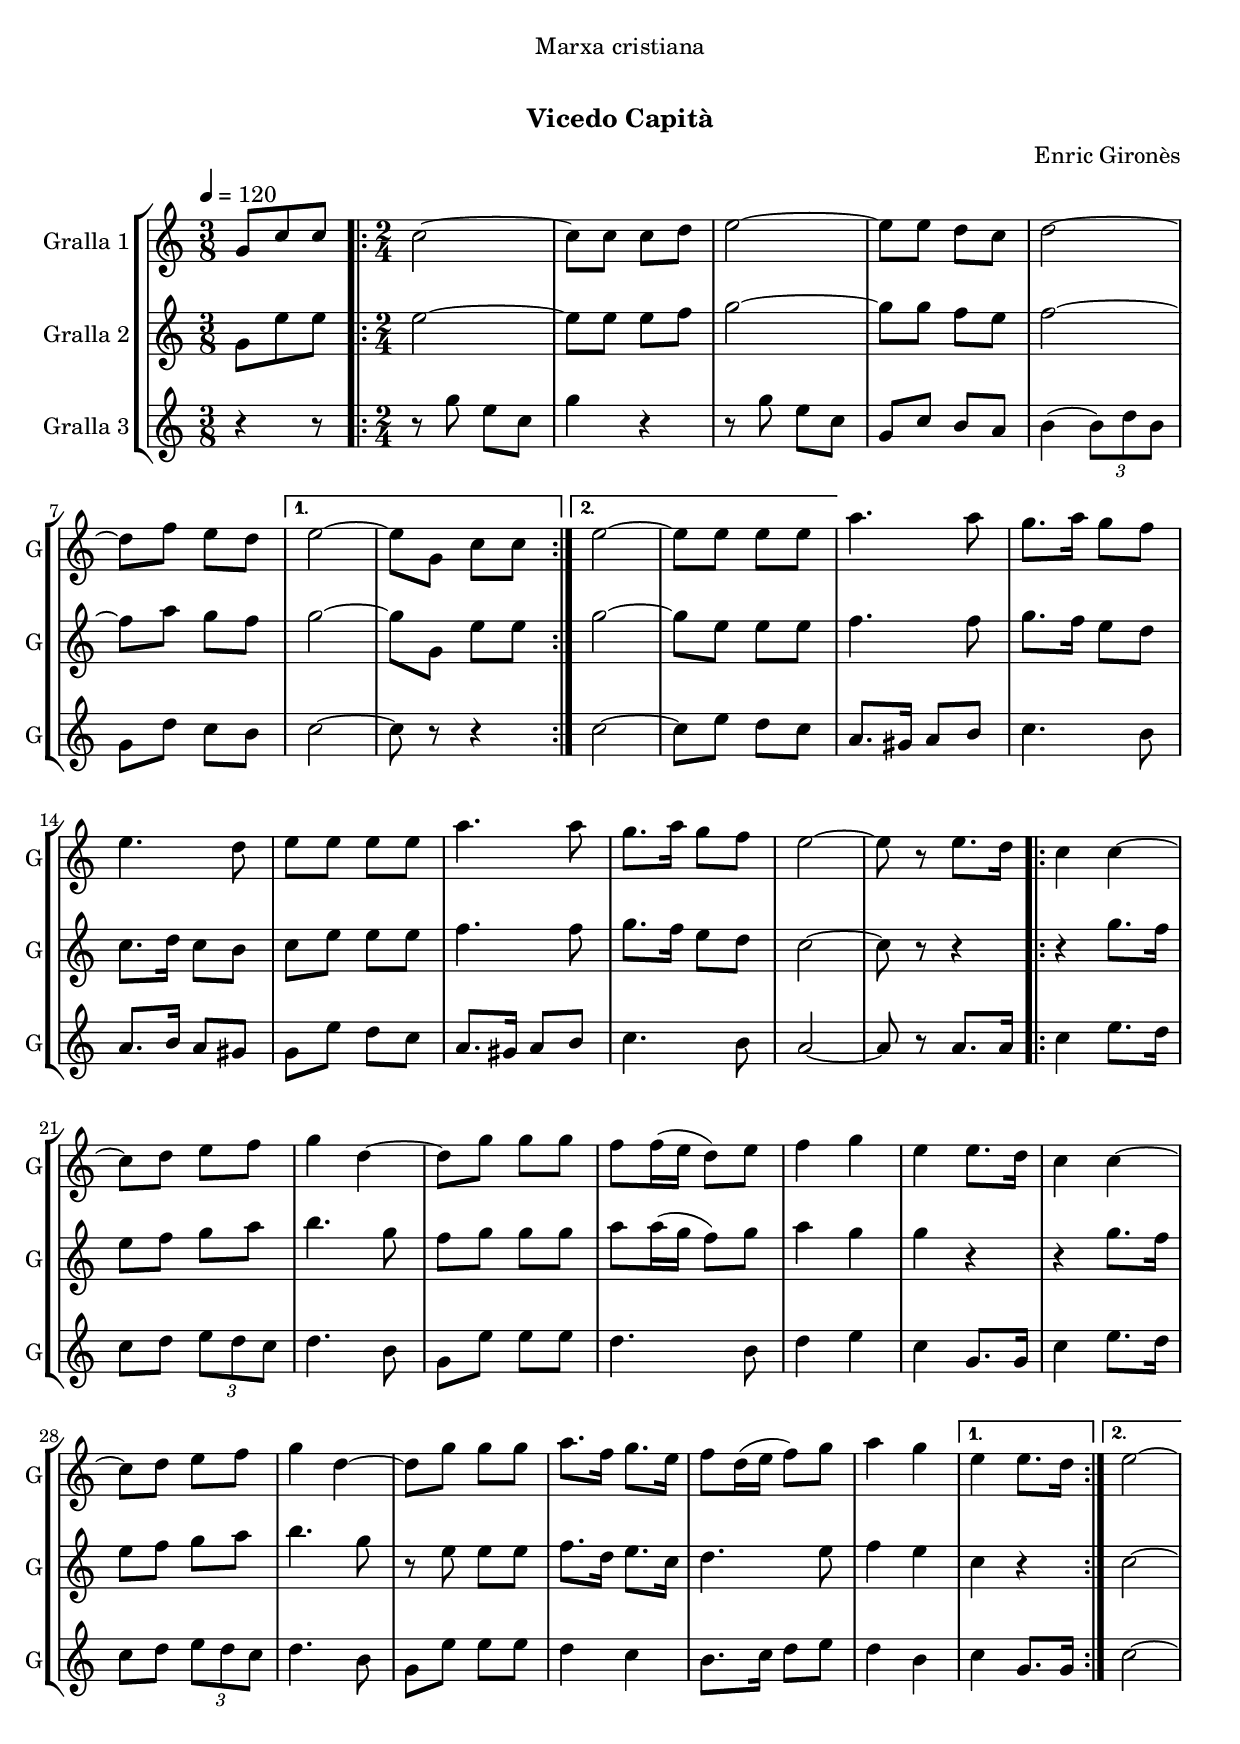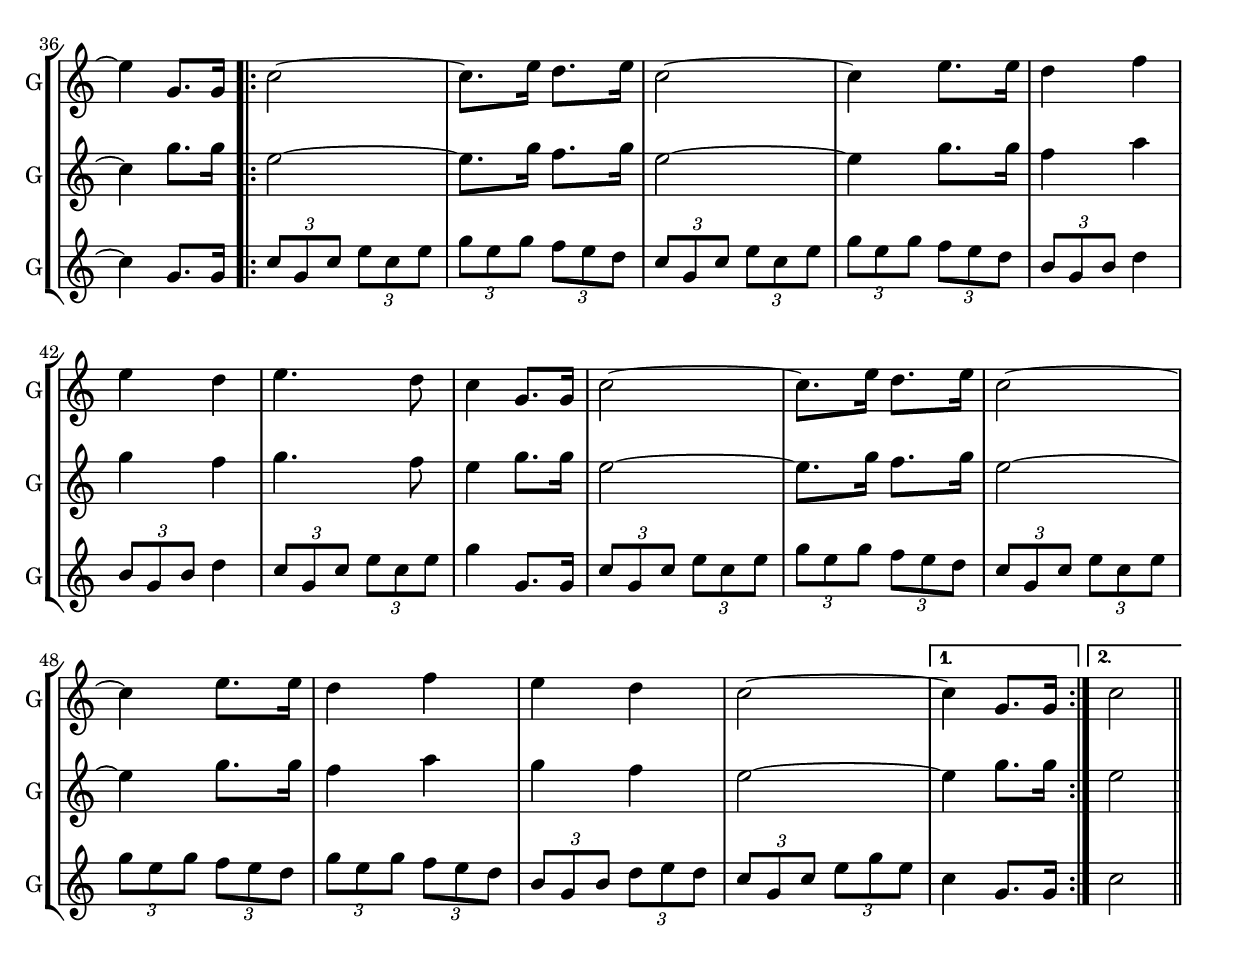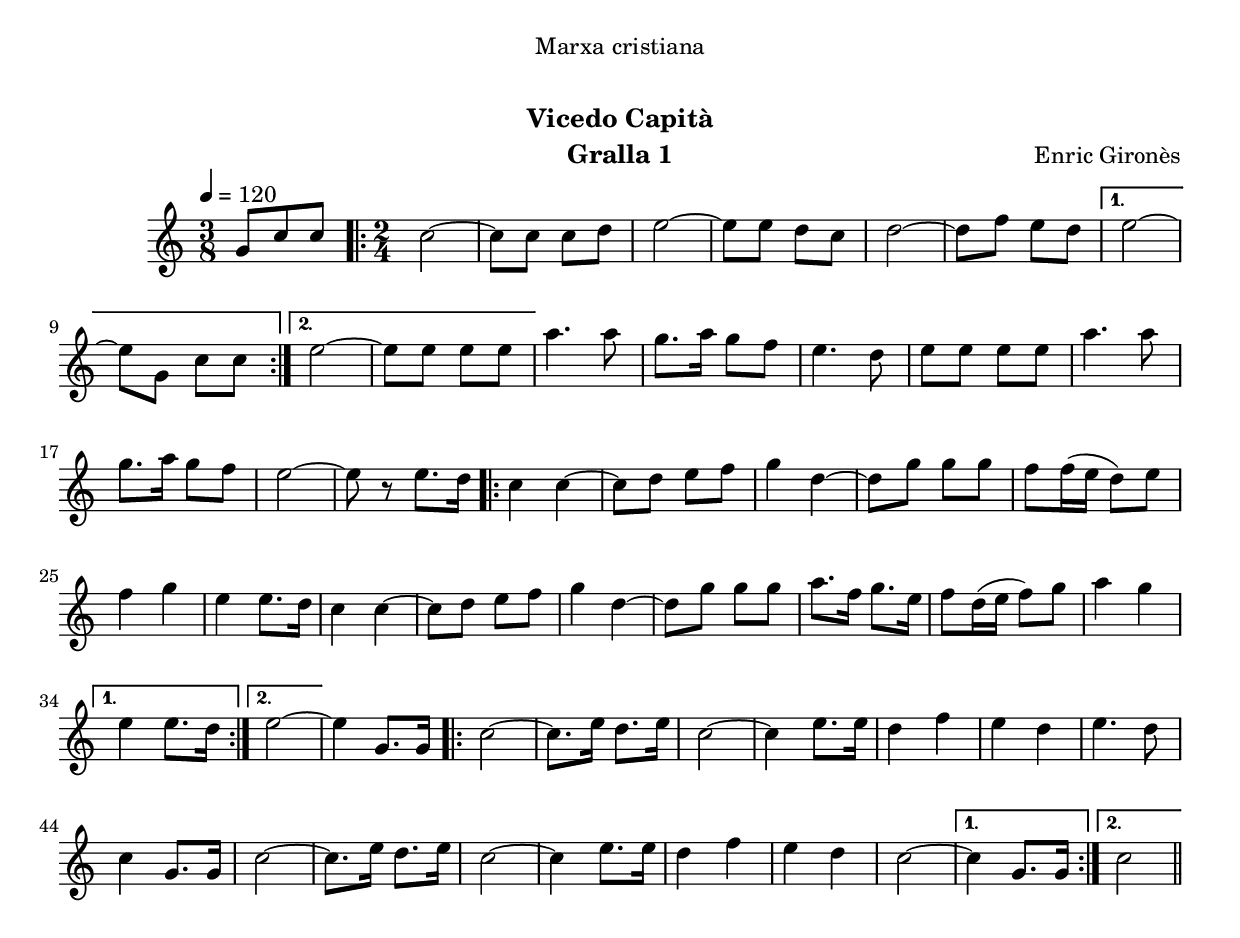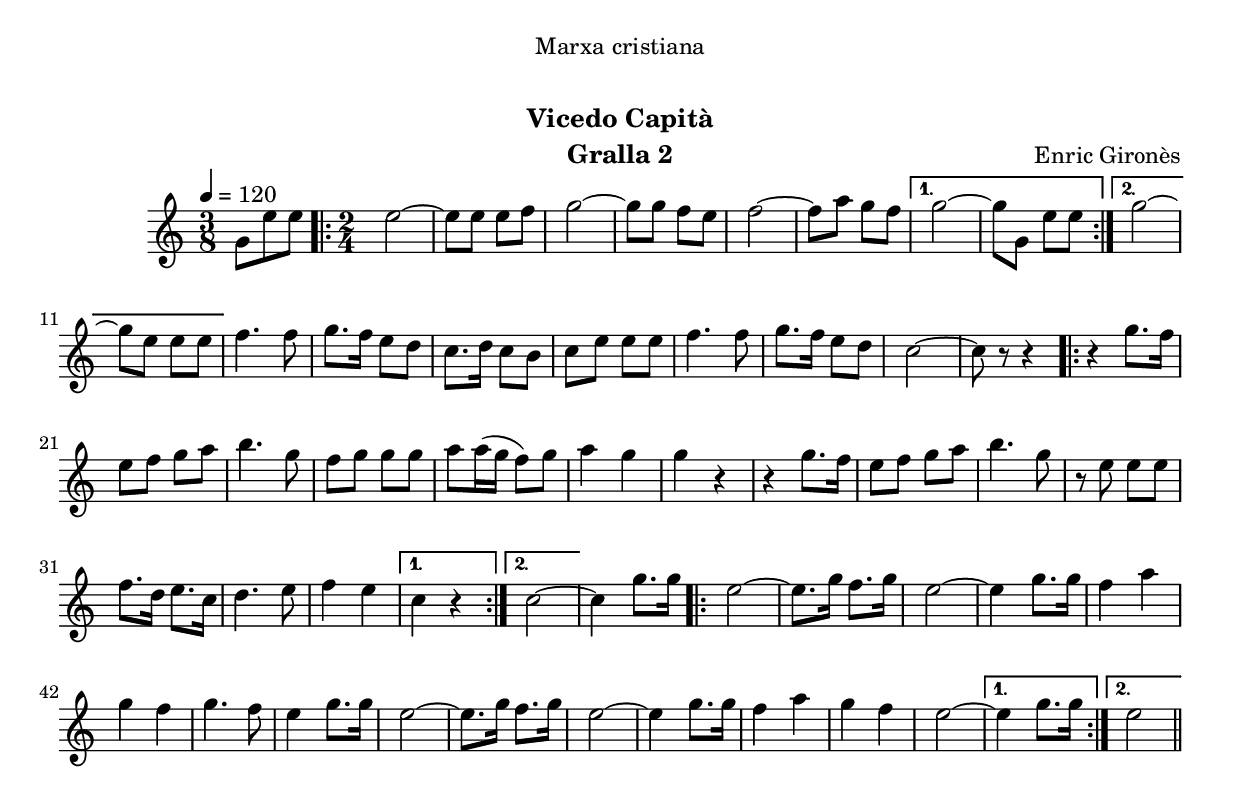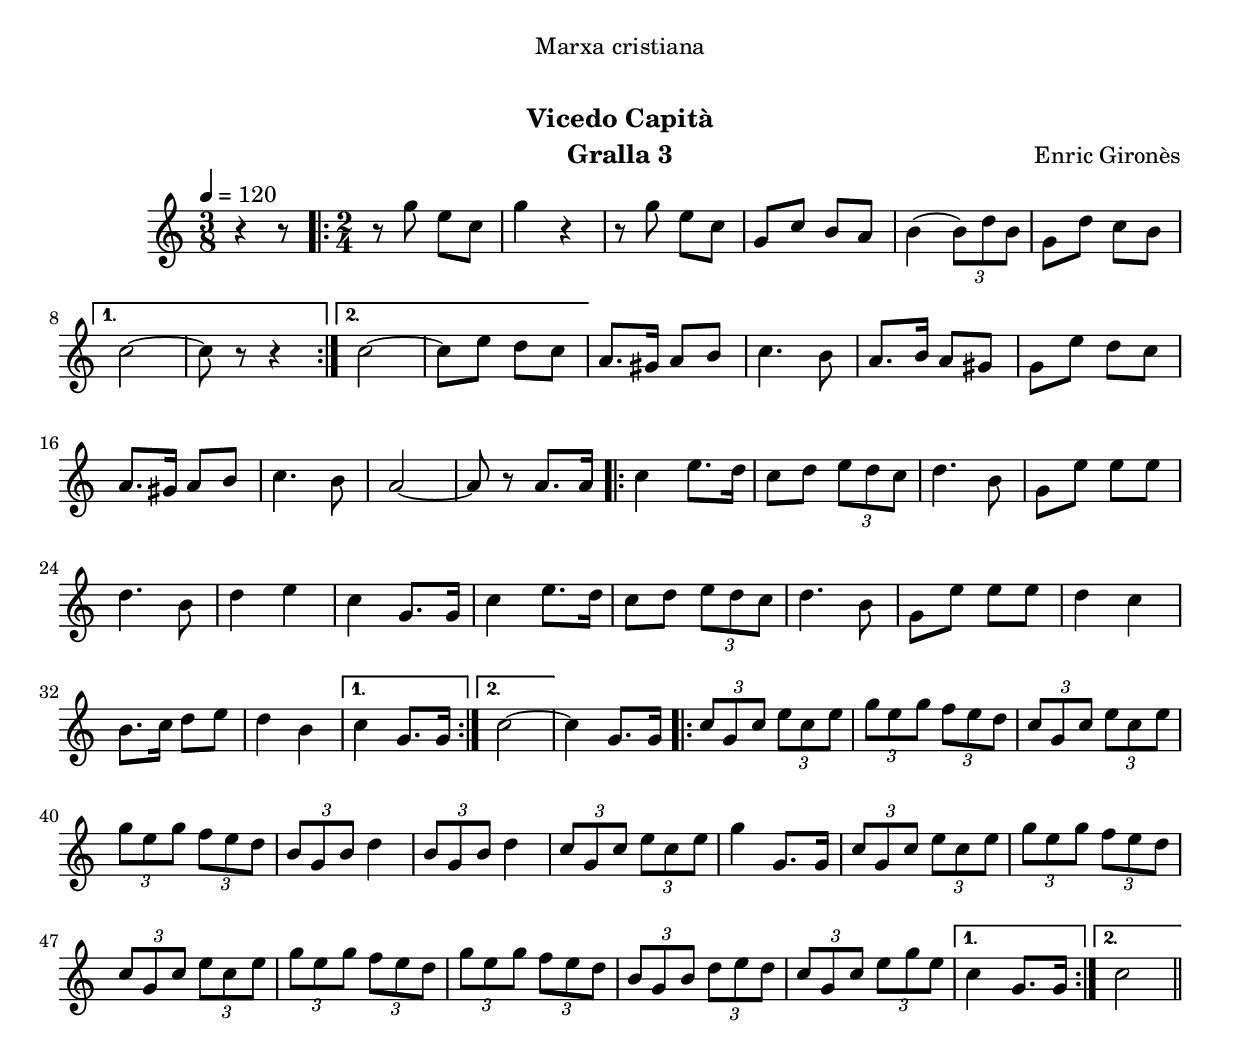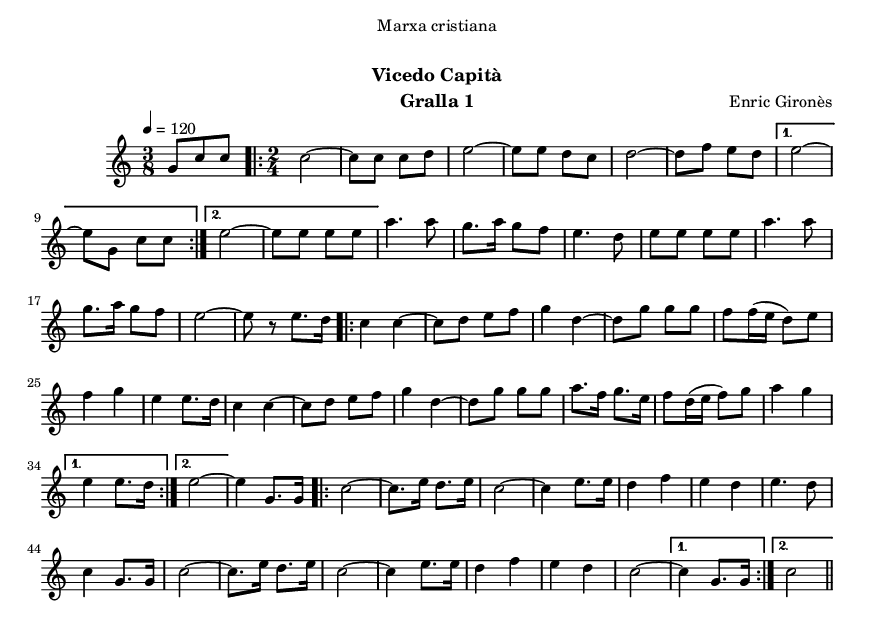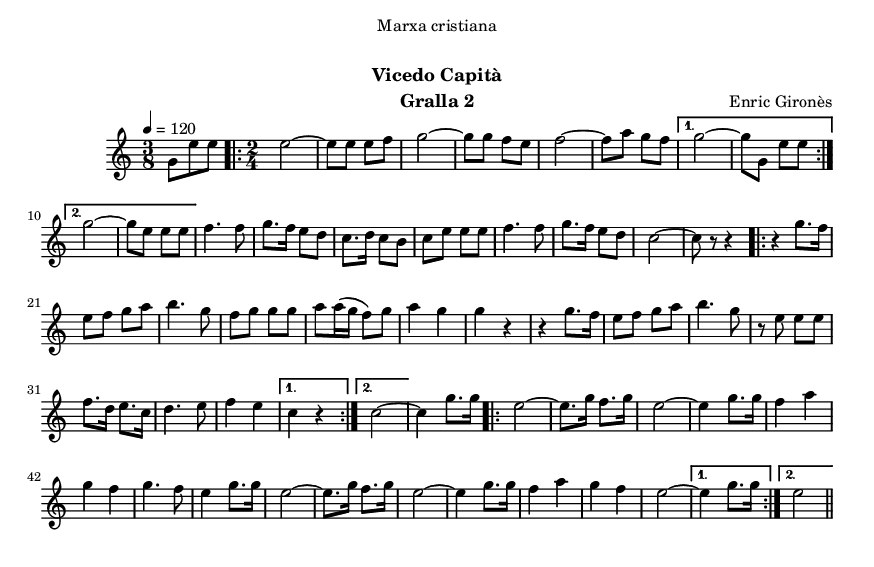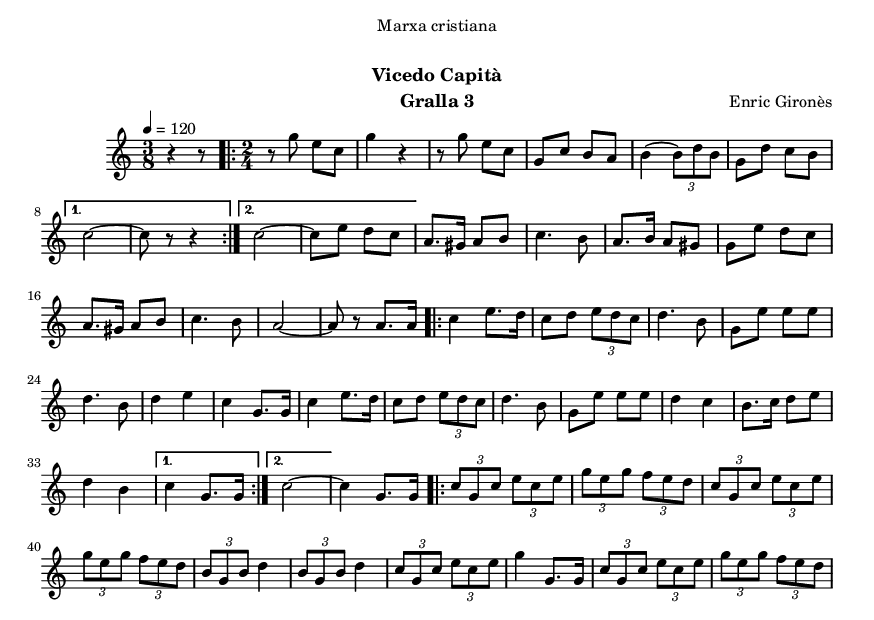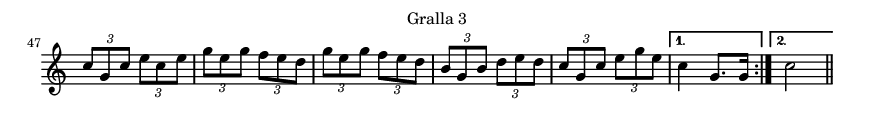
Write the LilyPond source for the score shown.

\version "2.16.0"

\header {
  dedication="Marxa cristiana"
  title="   "
  subtitle="Vicedo Capità"
  subsubtitle=""
  poet=""
  meter=""
  piece=""
  composer="Enric Gironès"
  arranger=""
  opus=""
  instrument=""
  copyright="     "
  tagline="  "
}

liniaroAa =
\relative g'
{
  \tempo 4=120
  \clef treble
  \key c \major
  \time 3/8
  g8 c c  |
  \time 2/4   \repeat volta 2 { c2 ~  |
  c8 c c d  |
  e2 ~  |
  %05
  e8 e d c  |
  d2 ~  |
  d8 f e d }
  \alternative { { e2 ~  |
  e8 g, c c }
  %10
  { e2 ~  |
  e8 e e e } }
  a4. a8  |
  g8. a16 g8 f  |
  e4. d8  |
  %15
  e8 e e e  |
  a4. a8  |
  g8. a16 g8 f  |
  e2 ~  |
  e8 r e8. d16  |
  %20
  \repeat volta 2 { c4 c ~  |
  c8 d e f  |
  g4 d ~  |
  d8 g g g  |
  f8 f16 ( e d8 ) e  |
  %25
  f4 g  |
  e4 e8. d16  |
  c4 c ~  |
  c8 d e f  |
  g4 d ~  |
  %30
  d8 g g g  |
  a8. f16 g8. e16  |
  f8 d16 ( e f8 ) g  |
  a4 g }
  \alternative { { e4 e8. d16 }
  %35
  { e2 ~ } }
  e4 g,8. g16  |
  \repeat volta 2 { c2 ~  |
  c8. e16 d8. e16  |
  c2 ~  |
  %40
  c4 e8. e16  |
  d4 f  |
  e4 d  |
  e4. d8  |
  c4 g8. g16  |
  %45
  c2 ~  |
  c8. e16 d8. e16  |
  c2 ~  |
  c4 e8. e16  |
  d4 f  |
  %50
  e4 d  |
  c2 ~ }
  \alternative { { c4 g8. g16 }
  { c2 } } \bar "||"
}

liniaroAb =
\relative g'
{
  \tempo 4=120
  \clef treble
  \key c \major
  \time 3/8
  g8 e' e  |
  \time 2/4   \repeat volta 2 { e2 ~  |
  e8 e e f  |
  g2 ~  |
  %05
  g8 g f e  |
  f2 ~  |
  f8 a g f }
  \alternative { { g2 ~  |
  g8 g, e' e }
  %10
  { g2 ~  |
  g8 e e e } }
  f4. f8  |
  g8. f16 e8 d  |
  c8. d16 c8 b  |
  %15
  c8 e e e  |
  f4. f8  |
  g8. f16 e8 d  |
  c2 ~  |
  c8 r r4  |
  %20
  \repeat volta 2 { r4 g'8. f16  |
  e8 f g a  |
  b4. g8  |
  f8 g g g  |
  a8 a16 ( g f8 ) g  |
  %25
  a4 g  |
  g4 r  |
  r4 g8. f16  |
  e8 f g a  |
  b4. g8  |
  %30
  r8 e e e  |
  f8. d16 e8. c16  |
  d4. e8  |
  f4 e }
  \alternative { { c4 r }
  %35
  { c2 ~ } }
  c4 g'8. g16  |
  \repeat volta 2 { e2 ~  |
  e8. g16 f8. g16  |
  e2 ~  |
  %40
  e4 g8. g16  |
  f4 a  |
  g4 f  |
  g4. f8  |
  e4 g8. g16  |
  %45
  e2 ~  |
  e8. g16 f8. g16  |
  e2 ~  |
  e4 g8. g16  |
  f4 a  |
  %50
  g4 f  |
  e2 ~ }
  \alternative { { e4 g8. g16 }
  { e2 } } \bar "||"
}

liniaroAc =
\relative g''
{
  \tempo 4=120
  \clef treble
  \key c \major
  \time 3/8
  r4 r8  |
  \time 2/4   \repeat volta 2 { r8 g e c  |
  g'4 r  |
  r8 g e c  |
  %05
  g8 c b a  |
  b4 ( \times 2/3 { b8 ) d b }  |
  g8 d' c b }
  \alternative { { c2 ~  |
  c8 r r4 }
  %10
  { c2 ~  |
  c8 e d c } }
  a8. gis16 a8 b  |
  c4. b8  |
  a8. b16 a8 gis  |
  %15
  g8 e' d c  |
  a8. gis16 a8 b  |
  c4. b8  |
  a2 ~  |
  a8 r a8. a16  |
  %20
  \repeat volta 2 { c4 e8. d16  |
  c8 d \times 2/3 { e d c }  |
  d4. b8  |
  g8 e' e e  |
  d4. b8  |
  %25
  d4 e  |
  c4 g8. g16  |
  c4 e8. d16  |
  c8 d \times 2/3 { e d c }  |
  d4. b8  |
  %30
  g8 e' e e  |
  d4 c  |
  b8. c16 d8 e  |
  d4 b }
  \alternative { { c4 g8. g16 }
  %35
  { c2 ~ } }
  c4 g8. g16  |
  \repeat volta 2 { \times 2/3 { c8 g c } \times 2/3 { e c e }  |
  \times 2/3 { g8 e g } \times 2/3 { f e d }  |
  \times 2/3 { c8 g c } \times 2/3 { e c e }  |
  %40
  \times 2/3 { g8 e g } \times 2/3 { f e d }  |
  \times 2/3 { b8 g b } d4  |
  \times 2/3 { b8 g b } d4  |
  \times 2/3 { c8 g c } \times 2/3 { e c e }  |
  g4 g,8. g16  |
  %45
  \times 2/3 { c8 g c } \times 2/3 { e c e }  |
  \times 2/3 { g8 e g } \times 2/3 { f e d }  |
  \times 2/3 { c8 g c } \times 2/3 { e c e }  |
  \times 2/3 { g8 e g } \times 2/3 { f e d }  |
  \times 2/3 { g8 e g } \times 2/3 { f e d }  |
  %50
  \times 2/3 { b8 g b } \times 2/3 { d e d }  |
  \times 2/3 { c8 g c } \times 2/3 { e g e } }
  \alternative { { c4 g8. g16 }
  { c2 } } \bar "||"
}

\book {

\paper {
  print-page-number = false
}

\bookpart {
  \score {
    \new StaffGroup {
      \override Score.RehearsalMark #'self-alignment-X = #LEFT
      <<
        \new Staff \with {instrumentName = #"Gralla 1" shortInstrumentName = #"G"} \liniaroAa
        \new Staff \with {instrumentName = #"Gralla 2" shortInstrumentName = #"G"} \liniaroAb
        \new Staff \with {instrumentName = #"Gralla 3" shortInstrumentName = #"G"} \liniaroAc
      >>
    }
    \layout {}
  }\score { \unfoldRepeats
    \new StaffGroup {
      \override Score.RehearsalMark #'self-alignment-X = #LEFT
      <<
        \new Staff \with {instrumentName = #"Gralla 1" shortInstrumentName = #"G"} \liniaroAa
        \new Staff \with {instrumentName = #"Gralla 2" shortInstrumentName = #"G"} \liniaroAb
        \new Staff \with {instrumentName = #"Gralla 3" shortInstrumentName = #"G"} \liniaroAc
      >>
    }
    \midi {}
  }
}

\bookpart {
  \header {instrument="Gralla 1"}
  \score {
    \new StaffGroup {
      \override Score.RehearsalMark #'self-alignment-X = #LEFT
      <<
        \new Staff \liniaroAa
      >>
    }
    \layout {}
  }\score { \unfoldRepeats
    \new StaffGroup {
      \override Score.RehearsalMark #'self-alignment-X = #LEFT
      <<
        \new Staff \liniaroAa
      >>
    }
    \midi {}
  }
}

\bookpart {
  \header {instrument="Gralla 2"}
  \score {
    \new StaffGroup {
      \override Score.RehearsalMark #'self-alignment-X = #LEFT
      <<
        \new Staff \liniaroAb
      >>
    }
    \layout {}
  }\score { \unfoldRepeats
    \new StaffGroup {
      \override Score.RehearsalMark #'self-alignment-X = #LEFT
      <<
        \new Staff \liniaroAb
      >>
    }
    \midi {}
  }
}

\bookpart {
  \header {instrument="Gralla 3"}
  \score {
    \new StaffGroup {
      \override Score.RehearsalMark #'self-alignment-X = #LEFT
      <<
        \new Staff \liniaroAc
      >>
    }
    \layout {}
  }\score { \unfoldRepeats
    \new StaffGroup {
      \override Score.RehearsalMark #'self-alignment-X = #LEFT
      <<
        \new Staff \liniaroAc
      >>
    }
    \midi {}
  }
}

}

\book {

\paper {
  print-page-number = false
  #(set-paper-size "a6landscape")
  #(layout-set-staff-size 14)
}

\bookpart {
  \header {instrument="Gralla 1"}
  \score {
    \new StaffGroup {
      \override Score.RehearsalMark #'self-alignment-X = #LEFT
      <<
        \new Staff \liniaroAa
      >>
    }
    \layout {}
  }
}

\bookpart {
  \header {instrument="Gralla 2"}
  \score {
    \new StaffGroup {
      \override Score.RehearsalMark #'self-alignment-X = #LEFT
      <<
        \new Staff \liniaroAb
      >>
    }
    \layout {}
  }
}

\bookpart {
  \header {instrument="Gralla 3"}
  \score {
    \new StaffGroup {
      \override Score.RehearsalMark #'self-alignment-X = #LEFT
      <<
        \new Staff \liniaroAc
      >>
    }
    \layout {}
  }
}

}

